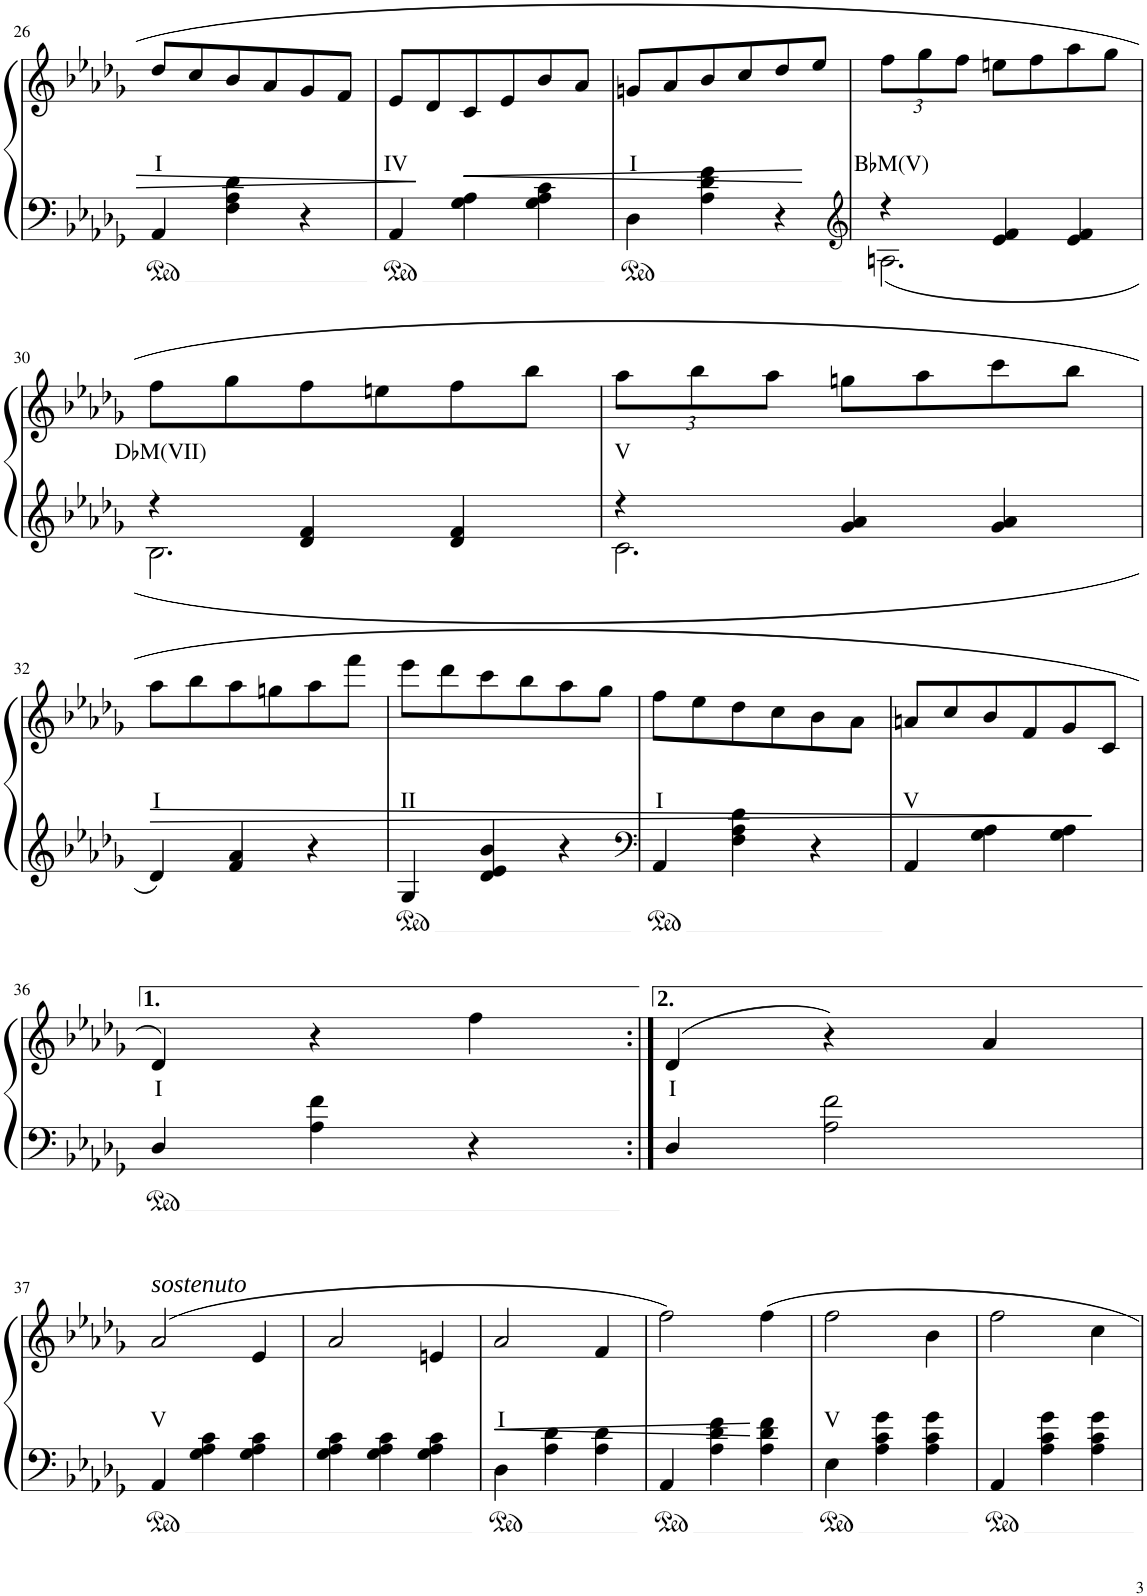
**kern	**kern	**text	**dynam
*part1	*part1	*part1	*part1
*staff2	*staff1	*staff1	*staff1/2
*I"Piano	*	*	*
*I'Pno	*	*	*
!!LO:PB:g=z
*clefF4	*clefG2	*	*
*k[b-e-a-d-g-]	*k[b-e-a-d-g-]	*	*
*M3/4	*M3/4	*	*
=26	=26	=26	=26
!	!	!LO:LY:b	!
4AA-/	8dd-/L	I	.
.	8cc/	.	.
4F\ 4A-\ 4d-\	8b-/	.	.
.	8a-/	.	.
4r	8g-/	.	.
.	8f/J	.	.
=27	=27	=27	=27
!	!	!LO:LY:b	!
4AA-/	8e-/L	IV	.
.	8d-/	.	.
!	!	!	!LO:HP:b
4G-\ 4A-\	8c/	.	<
.	8e-/	.	.
4G-\ 4A-\ 4c\	8b-/	.	.
.	8a-/J	.	.
=28	=28	=28	=28
!	!	!LO:LY:b	!
4D-\	8gn/L	I	.
.	8a-/	.	.
4A-\ 4d-\ 4f\	8b-/	.	.
.	8cc/	.	.
4r	8dd-/	.	.
.	8ee-/J	.	[
=29	=29	=29	=29
*clefG2	*	*	*
*^	*	*	*
*	*	*Xbrackettup	*	*
!	!	!	!LO:LY:b	!
4r	2.An\	12ff\L	B♭M(V)	.
.	.	12gg-\	.	.
.	.	12ff\J	.	.
4e-/ 4f/	.	8een\L	.	.
.	.	8ff\	.	.
4e-/ 4f/	.	8aa-\	.	.
.	.	8gg-\J	.	.
!!LO:LB:g=z
=30	=30	=30	=30	=30
!	!	!	!LO:LY:b	!
4r	2.B-\	8ff\L	D♭M(VII)	.
.	.	8gg-\	.	.
4d-/ 4f/	.	8ff\	.	.
.	.	8een\	.	.
4d-/ 4f/	.	8ff\	.	.
.	.	8bb-\J	.	.
=31	=31	=31	=31	=31
!	!	!	!LO:LY:b	!
4r	2.c\	12aa-\L	V	.
.	.	12bb-\	.	.
.	.	12aa-\J	.	.
4g-/ 4a-/	.	8ggn\L	.	.
.	.	8aa-\	.	.
4g-/ 4a-/	.	8ccc\	.	.
.	.	8bb-\J	.	.
*v	*v	*	*	*
!!LO:LB:g=z
=32	=32	=32	=32
!	!	!LO:LY:b	!LO:HP:b
4d-/	8aa-\L	I	>
.	8bb-\	.	.
4f/ 4a-/	8aa-\	.	.
.	8ggn\	.	.
4r	8aa-\	.	.
.	8fff\J	.	.
=33	=33	=33	=33
!	!	!LO:LY:b	!
4G-/	8eee-\L	II	.
.	8ddd-\	.	.
4d-/ 4e-/ 4b-/	8ccc\	.	.
.	8bb-\	.	.
4r	8aa-\	.	.
.	8gg-\J	.	.
=34	=34	=34	=34
*clefF4	*	*	*
!	!	!LO:LY:b	!
4AA-/	8ff\L	I	.
.	8ee-\	.	.
4F\ 4A-\ 4d-\	8dd-\	.	.
.	8cc\	.	.
4r	8b-\	.	.
.	8a-\J	.	.
=35	=35	=35	=35
!	!	!LO:LY:b	!
4AA-/	8an/L	V	.
.	8cc/	.	.
4G-\ 4A-\	8b-/	.	.
.	8f/	.	.
4G-\ 4A-\	8g-/	.	.
.	8c/J	.	]
!!LO:LB:g=z
=36	=36	=36	=36
!	!	!LO:LY:b	!
4D-/	4d-/	I	.
4A-\ 4f\	4r	.	.
4r	4ff\	.	.
=36:|!	=36:|!	=36:|!	=36:|!
!	!	!LO:LY:b	!
4D-/	(>4d-/	I	.
2A-\ 2f\	4r)	.	.
.	4a-/	.	.
!!LO:LB:g=z
=37	=37	=37	=37
!	!LO:TX:a:i:t=sostenuto	!	!
!	!	!LO:LY:b	!
4AA-/	(2a-/	V	.
4G-\ 4A-\ 4c\	.	.	.
4G-\ 4A-\ 4c\	4e-/	.	.
=38	=38	=38	=38
4G-\ 4A-\ 4c\	2a-/	.	.
4G-\ 4A-\ 4c\	.	.	.
4G-\ 4A-\ 4c\	4en/	.	.
=39	=39	=39	=39
!	!	!LO:LY:b	!LO:HP:b
4D-\	2a-/	I	<
4A-\ 4d-\	.	.	.
4A-\ 4d-\	4f/	.	.
=40	=40	=40	=40
4AA-/	2ff\)	.	.
4A-\ 4d-\ 4f\	.	.	.
4A-\ 4d-\ 4f\	4ff\	.	[
=41	=41	=41	=41
!	!	!LO:LY:b	!
4E-\	2ff\	V	.
4A-\ 4c\ 4g-\	.	.	.
4A-\ 4c\ 4g-\	4b-\	.	.
=42	=42	=42	=42
4AA-/	2ff\	.	.
4A-\ 4c\ 4g-\	.	.	.
4A-\ 4c\ 4g-\	4cc\	.	.
=	=	=	=
*-	*-	*-	*-
